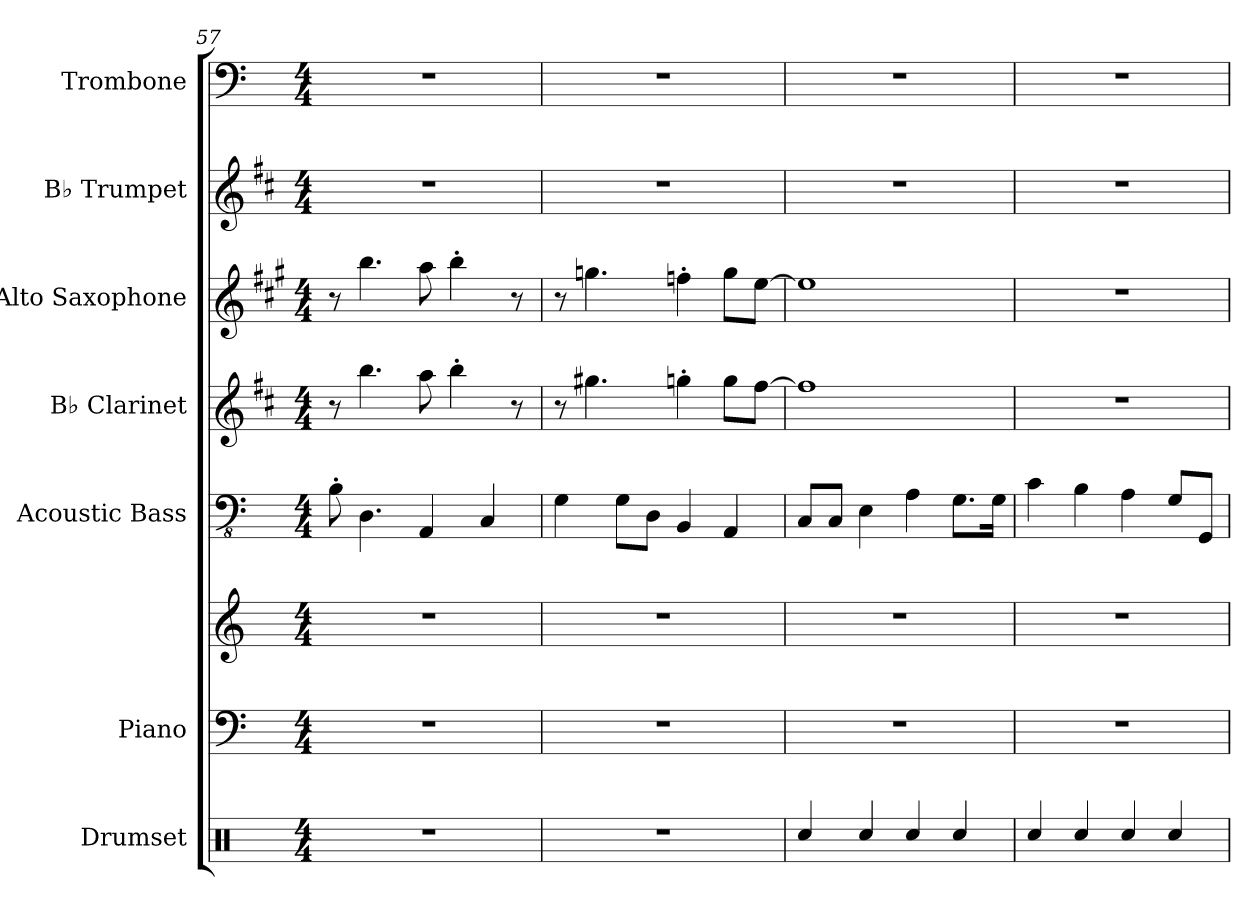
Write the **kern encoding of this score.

**kern	**kern	**kern	**kern	**kern	**kern	**kern	**kern
*part7	*part6	*part6	*part5	*part4	*part3	*part2	*part1
*staff8	*staff7	*staff6	*staff5	*staff4	*staff3	*staff2	*staff1
*I"Drumset	*I"Piano	*	*I"Acoustic Bass	*I"B♭ Clarinet	*I"Alto Saxophone	*I"B♭ Trumpet	*I"Trombone
*I'Drs.	*I'Pno.	*	*I'Bass	*I'B♭ Cl.	*I'A. Sax.	*I'B♭ Tpt.	*I'Tbn.
*clefX	*clefF4	*clefG2	*clefFv4	*clefG2	*clefG2	*clefG2	*clefF4
*	*	*	*	*ITrd1c2	*ITrd5c9	*ITrd1c2	*
*k[]	*k[]	*k[]	*k[]	*k[]	*k[]	*k[]	*k[]
*M4/4	*M4/4	*M4/4	*M4/4	*M4/4	*M4/4	*M4/4	*M4/4
=57	=57	=57	=57	=57	=57	=57	=57
1r	1r	1r	8BB'\	8r	8r	1r	1r
.	.	.	4.DD\	4.aa\	4.dd\	.	.
.	.	.	4AAA/	8gg\	8cc\	.	.
.	.	.	.	4aa'\	4dd'\	.	.
.	.	.	4CC/	.	.	.	.
.	.	.	.	8r	8r	.	.
=58	=58	=58	=58	=58	=58	=58	=58
1r	1r	1r	4GG\	8r	8r	1r	1r
.	.	.	.	4.ff#X\	4.b-X\	.	.
.	.	.	8GG\L	.	.	.	.
.	.	.	8DD\J	.	.	.	.
.	.	.	4BBB/	4ffn'\	4a-X'\	.	.
.	.	.	4AAA/	8ff\L	8b-\L	.	.
.	.	.	.	[8ee\J	[8g\J	.	.
!!LO:PB:g=z
=59	=59	=59	=59	=59	=59	=59	=59
4Rcc/	1r	1r	8CC/L	1ee]	1g]	1r	1r
.	.	.	8CC/J	.	.	.	.
4Rcc/	.	.	4EE\	.	.	.	.
4Rcc/	.	.	4AA\	.	.	.	.
4Rcc/	.	.	8.GG\L	.	.	.	.
.	.	.	16GG\Jk	.	.	.	.
=60	=60	=60	=60	=60	=60	=60	=60
4Rcc/	1r	1r	4C\	1r	1r	1r	1r
4Rcc/	.	.	4BB\	.	.	.	.
4Rcc/	.	.	4AA\	.	.	.	.
4Rcc/	.	.	8GG/L	.	.	.	.
.	.	.	8GGG/J	.	.	.	.
=	=	=	=	=	=	=	=
*-	*-	*-	*-	*-	*-	*-	*-
